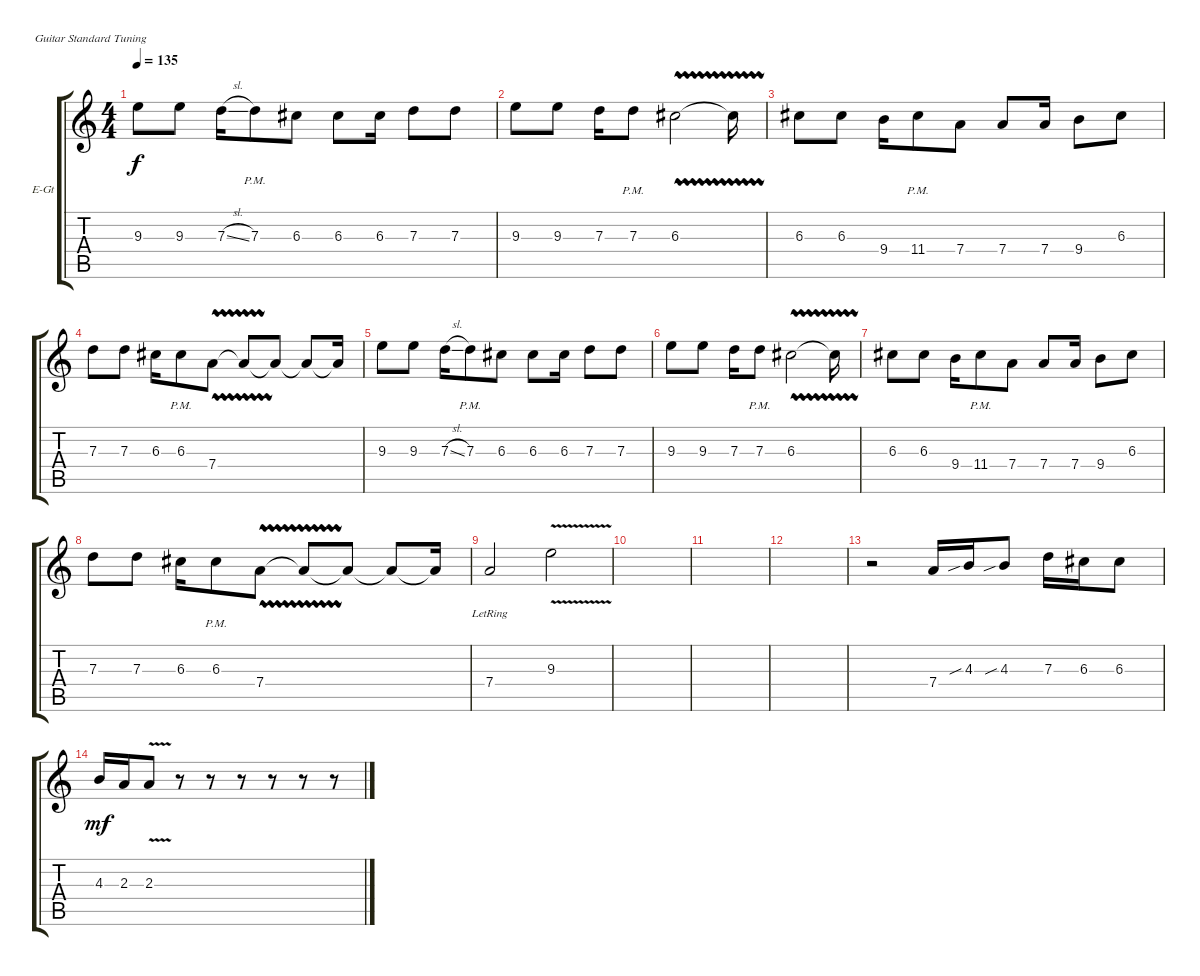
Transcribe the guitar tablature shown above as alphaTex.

\defaultSystemsLayout 4
\bracketExtendMode groupsimilarinstruments
\firstSystemTrackNameOrientation horizontal
\otherSystemsTrackNameOrientation horizontal
\track ("Electric Guitar" "E-Gt") {instrument distortionguitar}
\staff {score tabs}
\tuning (E4 B3 G3 D3 A2 E2)
\ts (4 4)
\tempo 135
\clef g2
\ks c
9.3.8{dy f instrument distortionguitar} 9.3.8 7.3{sl}.16 7.3{pm}.8 6.3.8 6.3.8 6.3.16 7.3.8 7.3.8 |
9.3.8 9.3.8 7.3.16 7.3{pm}.8 6.3{vw}.2 6.3{t}.16 |
6.3.8 6.3.8 9.4.16 11.4{pm}.8 7.4.8 7.4.8 7.4.16 9.4.8 6.3.8 |
7.3.8 7.3.8 6.3.16 6.3{pm}.8 7.4{vw}.8 7.4{t}.8 7.4{t}.8 7.4{t}.8 7.4{t}.16 |
9.3.8 9.3.8 7.3{sl}.16 7.3{pm}.8 6.3.8 6.3.8 6.3.16 7.3.8 7.3.8 |
9.3.8 9.3.8 7.3.16 7.3{pm}.8 6.3{vw}.2 6.3{t}.16 |
6.3.8 6.3.8 9.4.16 11.4{pm}.8 7.4.8 7.4.8 7.4.16 9.4.8 6.3.8 |
7.3.8 7.3.8 6.3.16 6.3{pm}.8 7.4{vw}.8 7.4{t}.8 7.4{t}.8 7.4{t}.8 7.4{t}.16 |
7.4{lr}.2 9.3{v}.2 |
|
|
|
r.2 7.4.16 4.3{sib}.16 4.3{sib}.8 7.3.16 6.3.16 6.3.8 |
4.3.16{dy mf} 2.3.16 2.3{v}.8 r.8 r.8 r.8 r.8 r.8 r.8
